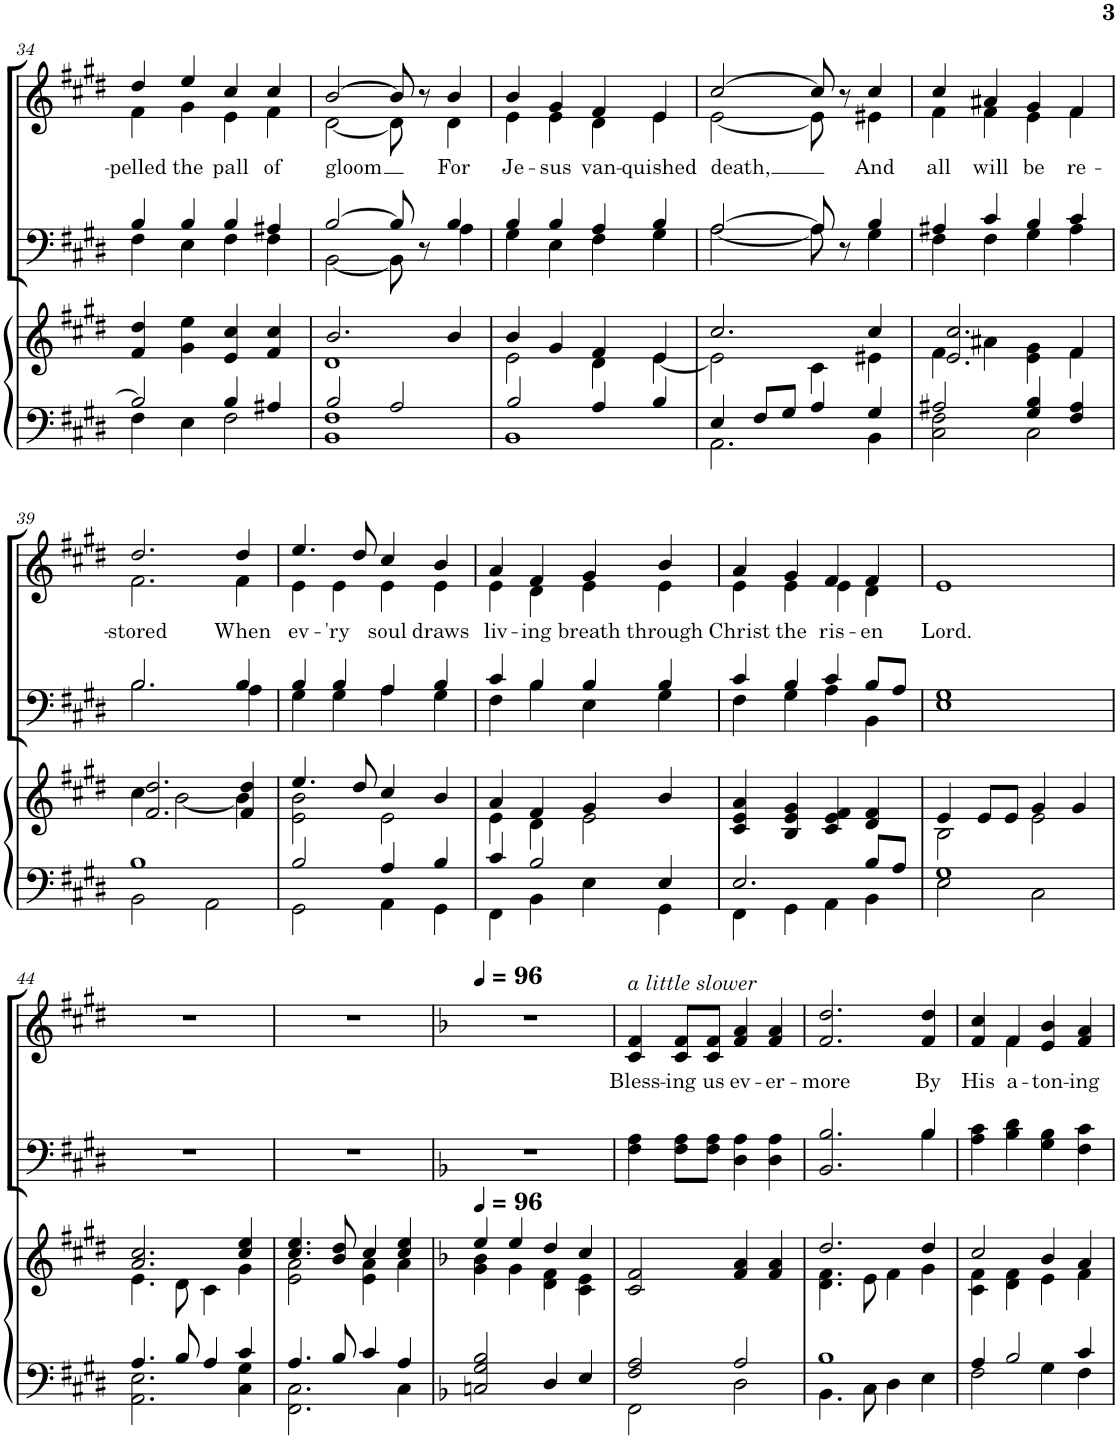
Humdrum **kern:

**kern	**kern	**kern	**kern	**text
*part3	*part3	*part2	*part1	*part1
*staff4	*staff3	*staff2	*staff1	*staff1
*I"Pipe Organ	*	*I"T B	*I"S A	*
*I'Org.	*	*I'T B	*I'S A	*
!!LO:PB:g=z
*clefF4	*clefG2	*clefF4	*clefG2	*
*k[f#c#g#d#]	*k[f#c#g#d#]	*k[f#c#g#d#]	*k[f#c#g#d#]	*
*M4/4	*M4/4	*M4/4	*M4/4	*
=34	=34	=34	=34	=34
*^	*	*^	*^	*
!	!	!	!	!	!	!	!LO:LY:b
2B/]	4F#\	4f#/ 4dd#/	4B/	4F#\	4dd#/	4f#\	-pelled
!	!	!	!	!	!	!	!LO:LY:b
.	4E\	4g#\ 4ee\	4B/	4E\	4ee/	4g#\	the
!	!	!	!	!	!	!	!LO:LY:b
4B/	2F#\	4e/ 4cc#/	4B/	4F#\	4cc#/	4e\	pall
!	!	!	!	!	!	!	!LO:LY:b
4A#X/	.	4f#/ 4cc#/	4A#X/	4F#\	4cc#/	4f#\	of
=35	=35	=35	=35	=35	=35	=35	=35
*	*	*^	*	*	*	*	*
!	!	!	!	!	!	!	!	!LO:LY:b
2B/	1BB 1F#	2.b/	1d#	[2B/	[2BB\	[2b/	[2d#\	gloom
2A/	.	.	.	8B/]	8BB\]	8b/]	8d#\]	.
.	.	.	.	8r	8ryy	8r	8ryy	.
!	!	!	!	!	!	!	!	!LO:LY:b
.	.	4b/	.	4B/	4A\	4b/	4d#\	For
=36	=36	=36	=36	=36	=36	=36	=36	=36
!	!	!	!	!	!	!	!	!LO:LY:b
2B/	1BB	4b/	2e\	4B/	4G#\	4b/	4e\	Je-
!	!	!	!	!	!	!	!	!LO:LY:b
.	.	4g#/	.	4B/	4E\	4g#/	4e\	-sus
!	!	!	!	!	!	!	!	!LO:LY:b
4A/	.	4f#/	4d#\	4A/	4F#\	4f#/	4d#\	van-
!	!	!	!	!	!	!	!	!LO:LY:b
4B/	.	4e/	[4e\	4B/	4G#\	4e/	4e\	-quished
=37	=37	=37	=37	=37	=37	=37	=37	=37
!	!	!	!	!	!	!	!	!LO:LY:b
4E/	2.AA\	2.cc#/	2e\]	[2A/	[2A\	[2cc#/	[2e\	death,
8F#/L	.	.	.	.	.	.	.	.
8G#/J	.	.	.	.	.	.	.	.
4A/	.	.	4c#\	8A/]	8A\]	8cc#/]	8e\]	.
.	.	.	.	8r	8ryy	8r	8ryy	.
!	!	!	!	!	!	!	!	!LO:LY:b
4G#/	4BB\	4cc#/	4e#X\	4B/	4G#\	4cc#/	4e#X\	And
=38	=38	=38	=38	=38	=38	=38	=38	=38
!	!	!	!	!	!	!	!	!LO:LY:b
2A#X/	2C#\ 2F#\	2.e/ 2.cc#/	4f#\	4A#X/	4F#\	4cc#/	4f#\	all
!	!	!	!	!	!	!	!	!LO:LY:b
.	.	.	4a#X\	4c#/	4F#\	4a#X/	4f#\	will
!	!	!	!	!	!	!	!	!LO:LY:b
4G#/ 4B/	2C#\	.	4e\ 4g#\	4B/	4G#\	4g#/	4e\	be
!	!	!	!	!	!	!	!	!LO:LY:b
4F#/ 4A#/	.	4f#/	4f#\	4c#/	4A#\	4f#/	4f#\	re-
!!LO:LB:g=z	!!
=39	=39	=39	=39	=39	=39	=39	=39	=39
!	!	!	!	!	!	!	!	!LO:LY:b
1B	2BB\	2.f#/ 2.dd#/	4cc#\	2.B/	2.B\	2.dd#/	2.f#\	-stored
.	.	.	[2b\	.	.	.	.	.
.	2AA\	.	.	.	.	.	.	.
!	!	!	!	!	!	!	!	!LO:LY:b
.	.	4f#/ 4dd#/	4b\]	4B/	4A\	4dd#/	4f#\	When
=40	=40	=40	=40	=40	=40	=40	=40	=40
!	!	!	!	!	!	!	!	!LO:LY:b
2B/	2GG#\	4.ee/	2e\ 2b\	4B/	4G#\	4.ee/	4e\	ev-
!	!	!	!	!	!	!	!	!LO:LY:b
.	.	.	.	4B/	4G#\	.	4e\	-'ry
.	.	8dd#/	.	.	.	8dd#/	.	.
!	!	!	!	!	!	!	!	!LO:LY:b
4A/	4AA\	4cc#/	2e\	4A/	4A\	4cc#/	4e\	soul
!	!	!	!	!	!	!	!	!LO:LY:b
4B/	4GG#\	4b/	.	4B/	4G#\	4b/	4e\	draws
=41	=41	=41	=41	=41	=41	=41	=41	=41
!	!	!	!	!	!	!	!	!LO:LY:b
4c#/	4FF#\	4a/	4e\	4c#/	4F#\	4a/	4e\	liv-
!	!	!	!	!	!	!	!	!LO:LY:b
2B/	4BB\	4f#/	4d#\	4B/	4B\	4f#/	4d#\	-ing
!	!	!	!	!	!	!	!	!LO:LY:b
.	4E\	4g#/	2e\	4B/	4E\	4g#/	4e\	breath
!	!	!	!	!	!	!	!	!LO:LY:b
4E/	4GG#\	4b/	.	4B/	4G#\	4b/	4e\	through
*	*	*v	*v	*	*	*	*	*
=42	=42	=42	=42	=42	=42	=42	=42
!	!	!	!	!	!	!	!LO:LY:b
2.E/	4FF#\	4c#/ 4e/ 4a/	4c#/	4F#\	4a/	4e\	Christ
!	!	!	!	!	!	!	!LO:LY:b
.	4GG#\	4B/ 4e/ 4g#/	4B/	4G#\	4g#/	4e\	the
!	!	!	!	!	!	!	!LO:LY:b
.	4AA\	4c#/ 4e/ 4f#/	4c#/	4A\	4f#/	4e\	ris-
!	!	!	!	!	!	!	!LO:LY:b
8B/L	4BB\	4d#/ 4f#/	8B/L	4BB\	4f#/	4d#\	-en
8A/J	.	.	8A/J	.	.	.	.
*	*	*	*v	*v	*	*	*
*	*	*	*	*v	*v	*
=43	=43	=43	=43	=43	=43
*	*	*^	*	*	*
!	!	!	!	!	!	!LO:LY:b
1G#	2E\	4e/	2B\	1E 1G#	1e	Lord.
.	.	8e/L	.	.	.	.
.	.	8e/J	.	.	.	.
.	2C#\	4g#/	2e\	.	.	.
.	.	4g#/	.	.	.	.
!!LO:LB:g=z
=44	=44	=44	=44	=44	=44	=44
4.A/	2.AA\ 2.E\	2.a/ 2.cc#/	4.e\	1r	1r	.
8B/	.	.	8d#\	.	.	.
4A/	.	.	4c#\	.	.	.
4c#/	4C#\ 4G#\	4cc#/ 4ee/	4g#\	.	.	.
=45	=45	=45	=45	=45	=45	=45
4.A/	2.FF#\ 2.C#\	4.cc#/ 4.ee/	2e\ 2a\	1r	1r	.
8B/	.	8b/ 8dd#/	.	.	.	.
4c#/	.	4cc#/	4e\ 4a\	.	.	.
4A/	4C#\	4cc#/ 4ee/	4a\	.	.	.
*v	*v	*	*	*	*	*
=46	=46	=46	=46	=46	=46
*k[b-]	*k[b-]	*	*k[b-]	*k[b-]	*
*	*MM96	*	*	*MM96	*
2Cn/ 2G/ 2B-/	4ee/	4g\ 4b-\	1r	1r	.
.	4ee/	4g\	.	.	.
4D/	4dd/	4d\ 4f\	.	.	.
4E/	4cc/	4c\ 4e\	.	.	.
=47	=47	=47	=47	=47	=47
*^	*	*	*	*	*
!	!	!	!	!	!LO:TX:a:i:t=a little slower	!
!	!	!	!	!	!	!LO:LY:b
*	*	*v	*v	*	*	*
2F/ 2A/	2FF\	2c/ 2f/	4F\ 4A\	4c/ 4f/	Bless-
!	!	!	!	!	!LO:LY:b
.	.	.	8F\ 8A\L	8c/ 8f/L	-ing
!	!	!	!	!	!LO:LY:b
.	.	.	8F\ 8A\J	8c/ 8f/J	us
!	!	!	!	!	!LO:LY:b
2A/	2D\	4f/ 4a/	4D\ 4A\	4f/ 4a/	ev-
!	!	!	!	!	!LO:LY:b
.	.	4f/ 4a/	4D\ 4A\	4f/ 4a/	-er-
=48	=48	=48	=48	=48	=48
*	*	*^	*^	*	*
!	!	!	!	!	!	!	!LO:LY:b
1B-	4.BB-\	2.dd/	4.d\ 4.f\	2.BB-/ 2.B-/	2.ryy	2.f/ 2.dd/	-more
.	8C\	.	8e\	.	.	.	.
.	4D\	.	4f\	.	.	.	.
!	!	!	!	!	!	!	!LO:LY:b
.	4E\	4dd/	4g\	4B-/	4B-\	4f/ 4dd/	By
=49	=49	=49	=49	=49	=49	=49	=49
!	!	!	!	!	!	!	!LO:LY:b
*	*	*	*	*v	*v	*^	*
4A/	2F\	2cc/	4c\ 4f\	4A\ 4c\	4f/ 4cc/	4ryy	His
!	!	!	!	!	!	!	!LO:LY:b
2B-/	.	.	4d\ 4f\	4B-\ 4d\	4f/	4f\	a-
!	!	!	!	!	!	!	!LO:LY:b
.	4G\	4b-/	4e\	4G\ 4B-\	4e/ 4b-/	2ryy	-ton-
!	!	!	!	!	!	!	!LO:LY:b
4c/	4F\	4a/	4f\	4F\ 4c\	4f/ 4a/	.	-ing
*v	*v	*	*	*	*v	*v	*
*	*v	*v	*	*	*
=	=	=	=	=
*-	*-	*-	*-	*-
